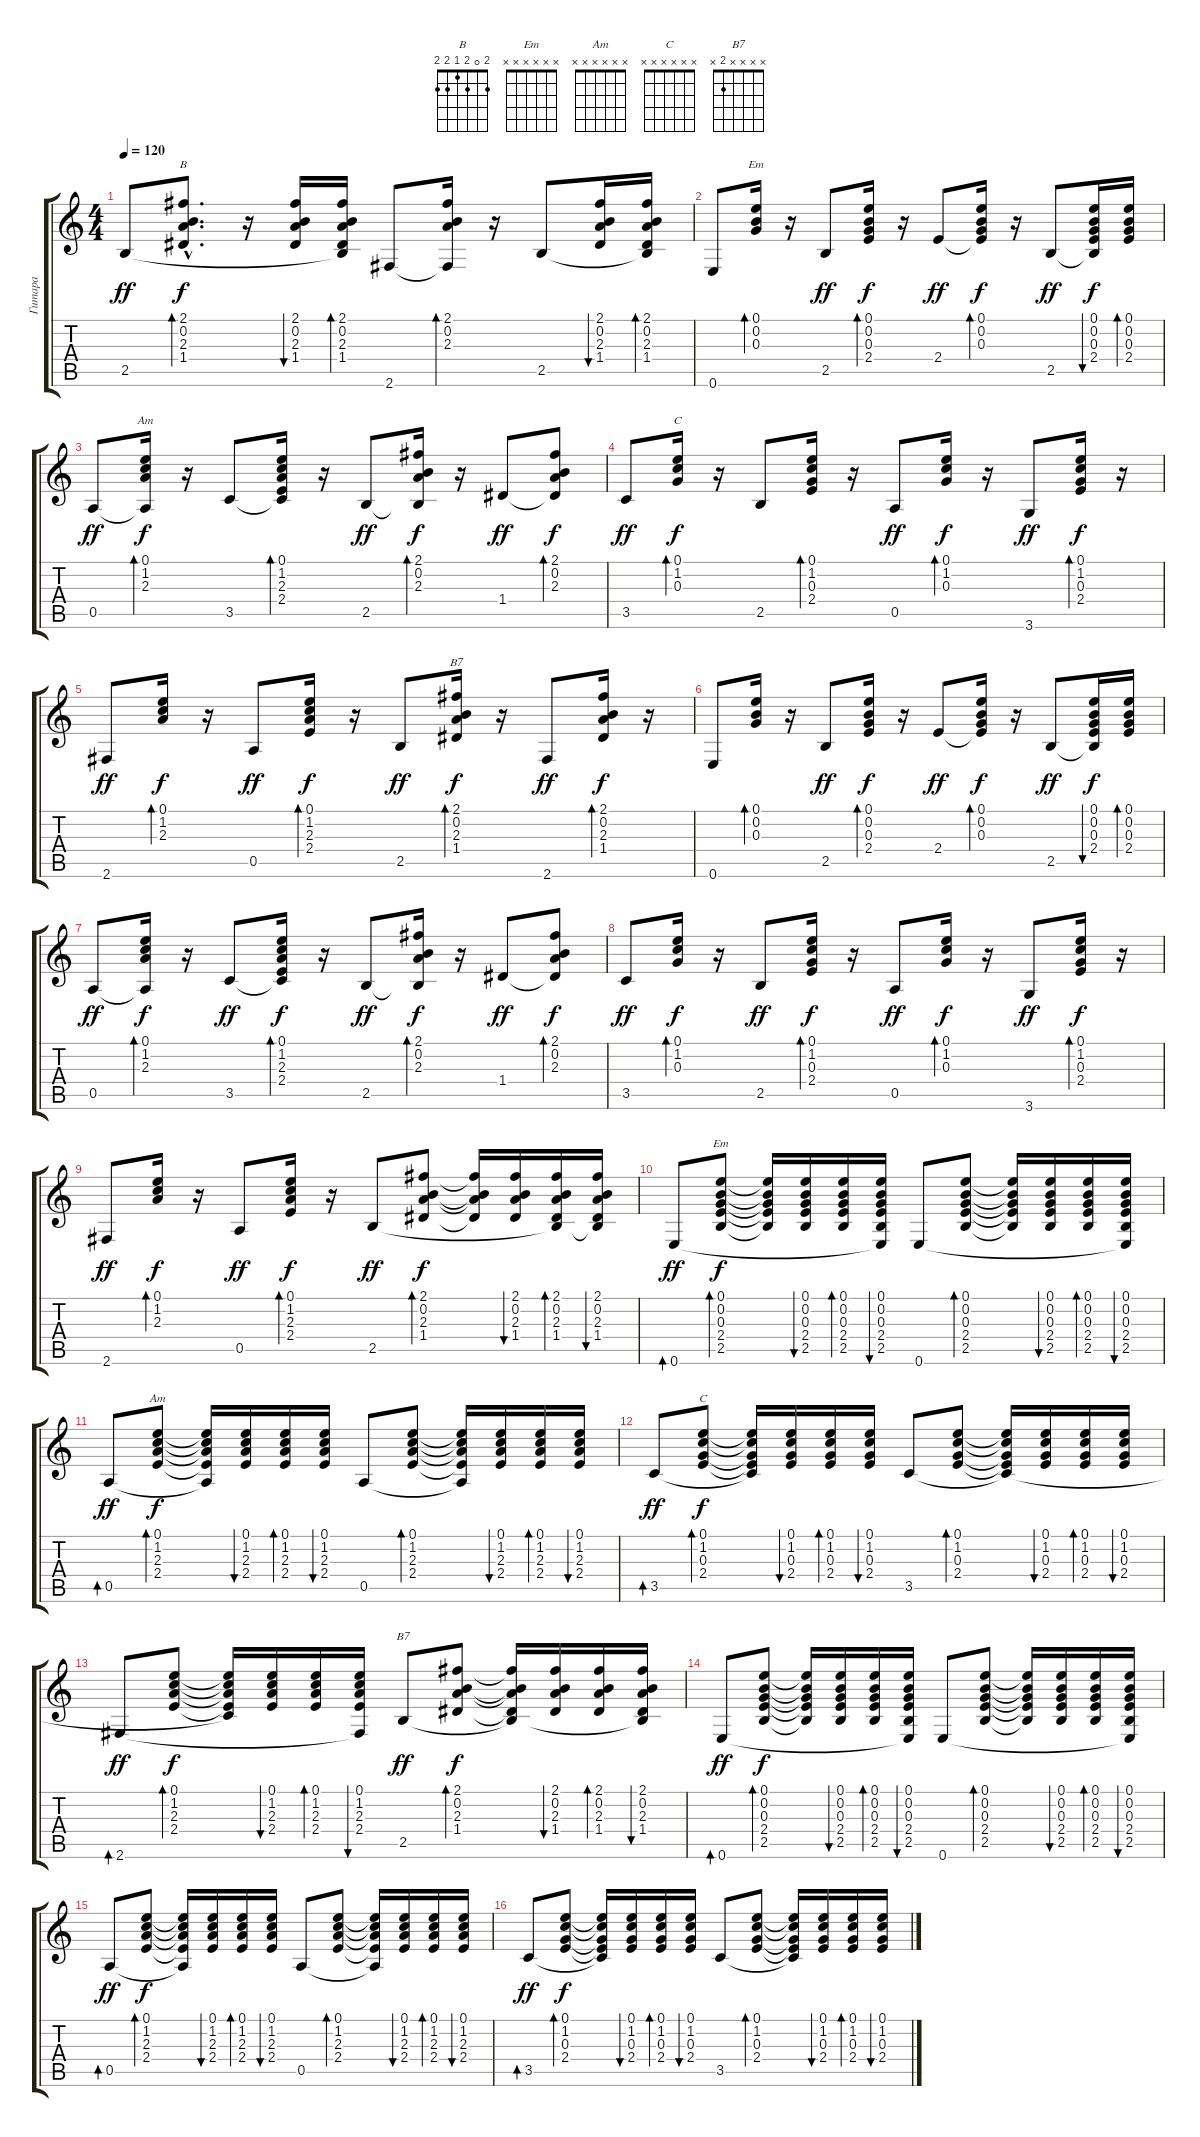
\track ("Гитара" "Гитара") {instrument acousticguitarnylon}
\staff {score tabs}
\tuning (E4 B3 G3 D3 A2 E2) {hide}
\chord ("B" 2 0 2 1 2 2)
\chord ("Em" 0 0 0 2 2 0)
\chord ("Am" 0 1 2 2 0 x)
\chord ("C" 0 1 0 2 3 x)
\chord ("B7" 2 0 2 1 2 x)
\chord ("Em" x x x x x x) {firstfret 0}
\chord ("Am" x x x x x x) {firstfret 0}
\chord ("C" x x x x x x) {firstfret 0}
\chord ("B7" x x x x 2 x)
\ts (4 4)
\tempo 120
\clef g2
\ks c
2.5.8{dy ff} (2.1{hac} 0.2{hac} 2.3{hac} 1.4{hac}).8{d bd 30 ch "B" dy f} r.16 (2.1 0.2 2.3 1.4).16{bu 60} (2.1 0.2 2.3 1.4 2.5{t}).16{bd 30} 2.6.8 (2.1 0.2 2.3 2.6{t}).16{bd 30} r.16 2.5.8 (2.1 0.2 2.3 1.4).16{bu 60} (2.1 0.2 2.3 1.4 2.5{t}).16{bd 30} |
0.6.8 (0.1 0.2 0.3).16{bd 30 ch "Em"} r.16 2.5.8{dy ff} (0.1 0.2 0.3 2.4).16{bd 30 dy f} r.16 2.4.8{dy ff} (0.1 0.2 0.3 2.4{t}).16{bd 30 dy f} r.16 2.5.8{dy ff} (0.1 0.2 0.3 2.4 2.5{t}).16{bu 60 dy f} (0.1 0.2 0.3 2.4).16{bd 60} |
0.5.8{dy ff} (0.1 1.2 2.3 0.5{t}).16{bd 30 ch "Am" dy f} r.16 3.5.8 (0.1 1.2 2.3 2.4 3.5{t}).16{bd 30} r.16 2.5.8{dy ff} (2.1 0.2 2.3 2.5{t}).16{bd 30 dy f} r.16 1.4.8{dy ff} (2.1 0.2 2.3 1.4{t}).8{bd 60 dy f} |
3.5.8{dy ff} (0.1 1.2 0.3).16{bd 30 ch "C" dy f} r.16 2.5.8 (0.1 1.2 0.3 2.4).16{bd 30} r.16 0.5.8{dy ff} (0.1 1.2 0.3).16{bd 30 dy f} r.16 3.6.8{dy ff} (0.1 1.2 0.3 2.4).16{bd 30 dy f} r.16 |
2.6.8{dy ff} (0.1 1.2 2.3).16{bd 30 dy f} r.16 0.5.8{dy ff} (0.1 1.2 2.3 2.4).16{bd 30 dy f} r.16 2.5.8{dy ff} (2.1 0.2 2.3 1.4).16{bd 30 ch "B7" dy f} r.16 2.6.8{dy ff} (2.1 0.2 2.3 1.4).16{bd 30 dy f} r.16 |
0.6.8 (0.1 0.2 0.3).16{bd 30} r.16 2.5.8{dy ff} (0.1 0.2 0.3 2.4).16{bd 30 dy f} r.16 2.4.8{dy ff} (0.1 0.2 0.3 2.4{t}).16{bd 30 dy f} r.16 2.5.8{dy ff} (0.1 0.2 0.3 2.4 2.5{t}).16{bu 60 dy f} (0.1 0.2 0.3 2.4).16{bd 60} |
0.5.8{dy ff} (0.1 1.2 2.3 0.5{t}).16{bd 30 dy f} r.16 3.5.8{dy ff} (0.1 1.2 2.3 2.4 3.5{t}).16{bd 30 dy f} r.16 2.5.8{dy ff} (2.1 0.2 2.3 2.5{t}).16{bd 30 dy f} r.16 1.4.8{dy ff} (2.1 0.2 2.3 1.4{t}).8{bd 60 dy f} |
3.5.8{dy ff} (0.1 1.2 0.3).16{bd 30 dy f} r.16 2.5.8{dy ff} (0.1 1.2 0.3 2.4).16{bd 30 dy f} r.16 0.5.8{dy ff} (0.1 1.2 0.3).16{bd 30 dy f} r.16 3.6.8{dy ff} (0.1 1.2 0.3 2.4).16{bd 30 dy f} r.16 |
2.6.8{dy ff} (0.1 1.2 2.3).16{bd 30 dy f} r.16 0.5.8{dy ff} (0.1 1.2 2.3 2.4).16{bd 30 dy f} r.16 2.5.8{dy ff} (2.1 0.2 2.3 1.4).8{bd 30 dy f} (2.1{t} 0.2{t} 2.3{t} 1.4{t}).16 (2.1 0.2 2.3 1.4).16{bu 30} (2.1 0.2 2.3 1.4 2.5{t}).16{bd 30} (2.1 0.2 2.3 1.4 2.5{t}).16{bu 30} |
0.6.8{bd 60 dy ff} (0.1 0.2 0.3 2.4 2.5).8{bd 60 ch "Em" dy f} (0.1{t} 0.2{t} 0.3{t} 2.4{t} 2.5{t}).16 (0.1 0.2 0.3 2.4 2.5).16{bu 30} (0.1 0.2 0.3 2.4 2.5).16{bd 30} (0.1 0.2 0.3 2.4 2.5 0.6{t}).16{bu 30} 0.6.8 (0.1 0.2 0.3 2.4 2.5).8{bd 60} (0.1{t} 0.2{t} 0.3{t} 2.4{t} 2.5{t}).16 (0.1 0.2 0.3 2.4 2.5).16{bu 30} (0.1 0.2 0.3 2.4 2.5).16{bd 30} (0.1 0.2 0.3 2.4 2.5 0.6{t}).16{bu 30} |
0.5.8{bd 60 dy ff} (0.1 1.2 2.3 2.4).8{bd 60 ch "Am" dy f} (0.1{t} 1.2{t} 2.3{t} 2.4{t} 0.5{t}).16 (0.1 1.2 2.3 2.4).16{bu 30} (0.1 1.2 2.3 2.4).16{bd 30} (0.1 1.2 2.3 2.4).16{bu 30} 0.5.8 (0.1 1.2 2.3 2.4).8{bd 60} (0.1{t} 1.2{t} 2.3{t} 2.4{t} 0.5{t}).16 (0.1 1.2 2.3 2.4).16{bu 30} (0.1 1.2 2.3 2.4).16{bd 30} (0.1 1.2 2.3 2.4).16{bu 30} |
3.5.8{bd 60 dy ff} (0.1 1.2 0.3 2.4).8{bd 60 ch "C" dy f} (0.1{t} 1.2{t} 0.3{t} 2.4{t} 3.5{t}).16 (0.1 1.2 0.3 2.4).16{bu 30} (0.1 1.2 0.3 2.4).16{bd 30} (0.1 1.2 0.3 2.4).16{bu 30} 3.5.8 (0.1 1.2 0.3 2.4).8{bd 60} (0.1{t} 1.2{t} 0.3{t} 2.4{t} 3.5{t}).16 (0.1 1.2 0.3 2.4).16{bu 30} (0.1 1.2 0.3 2.4).16{bd 30} (0.1 1.2 0.3 2.4).16{bu 30} |
2.6.8{bd 60 dy ff} (0.1 1.2 2.3 2.4).8{bd 60 dy f} (0.1{t} 1.2{t} 2.3{t} 2.4{t} 3.5{t}).16 (0.1 1.2 2.3 2.4).16{bu 30} (0.1 1.2 2.3 2.4).16{bd 30} (0.1 1.2 2.3 2.4 2.6{t}).16{bu 30} 2.5.8{ch "B7" dy ff} (2.1 0.2 2.3 1.4).8{bd 60 dy f} (2.1{t} 0.2{t} 2.3{t} 1.4{t} 2.5{t}).16 (2.1 0.2 2.3 1.4).16{bu 30} (2.1 0.2 2.3 1.4).16{bd 30} (2.1 0.2 2.3 1.4 2.5{t}).16{bu 30} |
0.6.8{bd 60 dy ff} (0.1 0.2 0.3 2.4 2.5).8{bd 60 dy f} (0.1{t} 0.2{t} 0.3{t} 2.4{t} 2.5{t}).16 (0.1 0.2 0.3 2.4 2.5).16{bu 30} (0.1 0.2 0.3 2.4 2.5).16{bd 30} (0.1 0.2 0.3 2.4 2.5 0.6{t}).16{bu 30} 0.6.8 (0.1 0.2 0.3 2.4 2.5).8{bd 60} (0.1{t} 0.2{t} 0.3{t} 2.4{t} 2.5{t}).16 (0.1 0.2 0.3 2.4 2.5).16{bu 30} (0.1 0.2 0.3 2.4 2.5).16{bd 30} (0.1 0.2 0.3 2.4 2.5 0.6{t}).16{bu 30} |
0.5.8{bd 60 dy ff} (0.1 1.2 2.3 2.4).8{bd 60 dy f} (0.1{t} 1.2{t} 2.3{t} 2.4{t} 0.5{t}).16 (0.1 1.2 2.3 2.4).16{bu 30} (0.1 1.2 2.3 2.4).16{bd 30} (0.1 1.2 2.3 2.4).16{bu 30} 0.5.8 (0.1 1.2 2.3 2.4).8{bd 60} (0.1{t} 1.2{t} 2.3{t} 2.4{t} 0.5{t}).16 (0.1 1.2 2.3 2.4).16{bu 30} (0.1 1.2 2.3 2.4).16{bd 30} (0.1 1.2 2.3 2.4).16{bu 30} |
3.5.8{bd 60 dy ff} (0.1 1.2 0.3 2.4).8{bd 60 dy f} (0.1{t} 1.2{t} 0.3{t} 2.4{t} 3.5{t}).16 (0.1 1.2 0.3 2.4).16{bu 30} (0.1 1.2 0.3 2.4).16{bd 30} (0.1 1.2 0.3 2.4).16{bu 30} 3.5.8 (0.1 1.2 0.3 2.4).8{bd 60} (0.1{t} 1.2{t} 0.3{t} 2.4{t} 3.5{t}).16 (0.1 1.2 0.3 2.4).16{bu 30} (0.1 1.2 0.3 2.4).16{bd 30} (0.1 1.2 0.3 2.4).16{bu 30}
